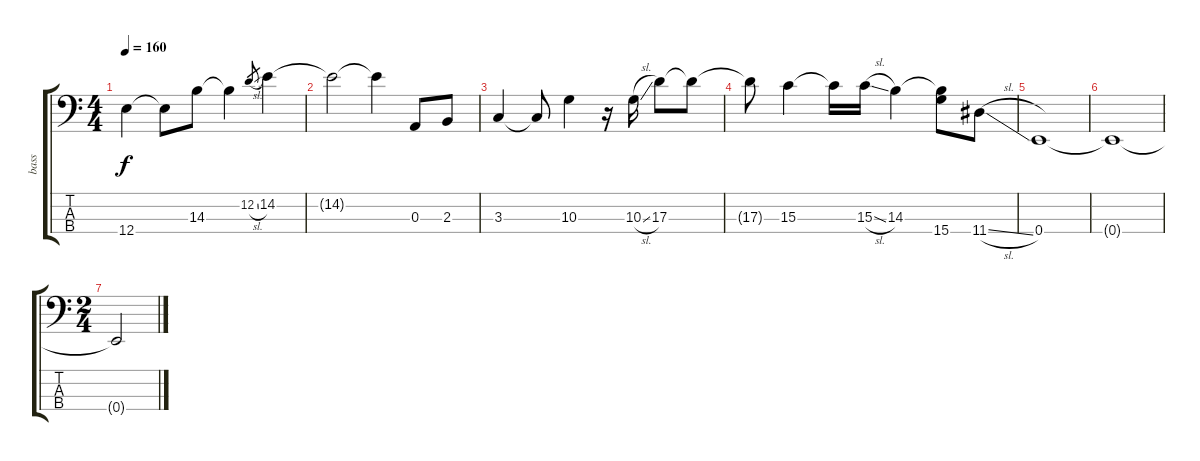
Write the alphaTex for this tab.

\track ("bass" "bass") {instrument electricbassfinger}
\staff {score tabs}
\tuning (G2 D2 A1 E1) {hide}
\ts (4 4)
\tempo 160
\clef f4
\ks c
12.4.4{dy f} 12.4{t}.8 14.3.8 14.3{t}.4 12.2{sl}.8{gr} 14.2.4 |
14.2{t}.2 14.2{t}.4 0.3.8 2.3.8 |
3.3.4 3.3{t}.8 10.3.4 r.16 10.3{sl}.16 17.3.8 17.3{t}.8 |
17.3{t}.8 15.3.4 15.3{t}.16 15.3{sl}.16 14.3.4 (14.3{t} 15.4).8 11.4{sl}.8 |
0.4.1 |
0.4{t}.1 |
\ts (2 4)
0.4{t}.2
